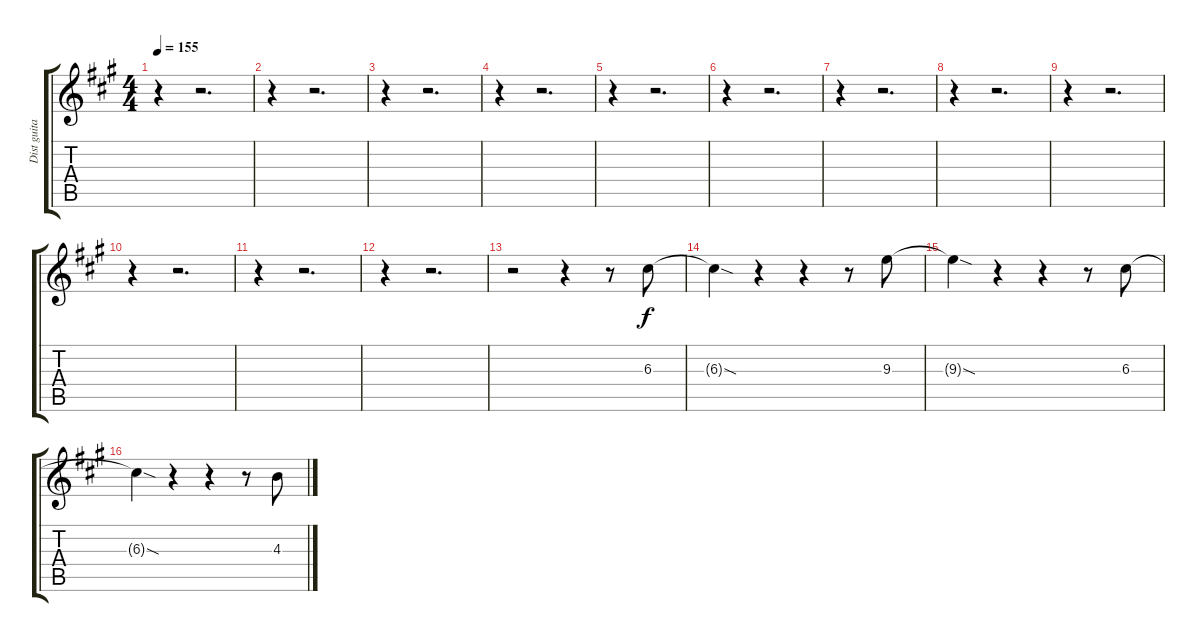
\track ("Dist guitar 2" "Dist guita") {instrument overdrivenguitar}
\staff {score tabs}
\tuning (E4 B3 G3 D3 A2 E2) {hide}
\ts (4 4)
\tempo 155
\clef g2
\ks a
r.4{dy mf} r.2{d} |
r.4 r.2{d} |
r.4 r.2{d} |
r.4 r.2{d} |
r.4 r.2{d} |
r.4 r.2{d} |
r.4 r.2{d} |
r.4 r.2{d} |
r.4 r.2{d} |
r.4 r.2{d} |
r.4 r.2{d} |
r.4 r.2{d} |
r.2 r.4 r.8 6.3.8{dy f} |
6.3{sod t}.4 r.4 r.4 r.8 9.3.8 |
9.3{sod t}.4 r.4 r.4 r.8 6.3.8 |
6.3{sod t}.4 r.4 r.4 r.8 4.3.8
